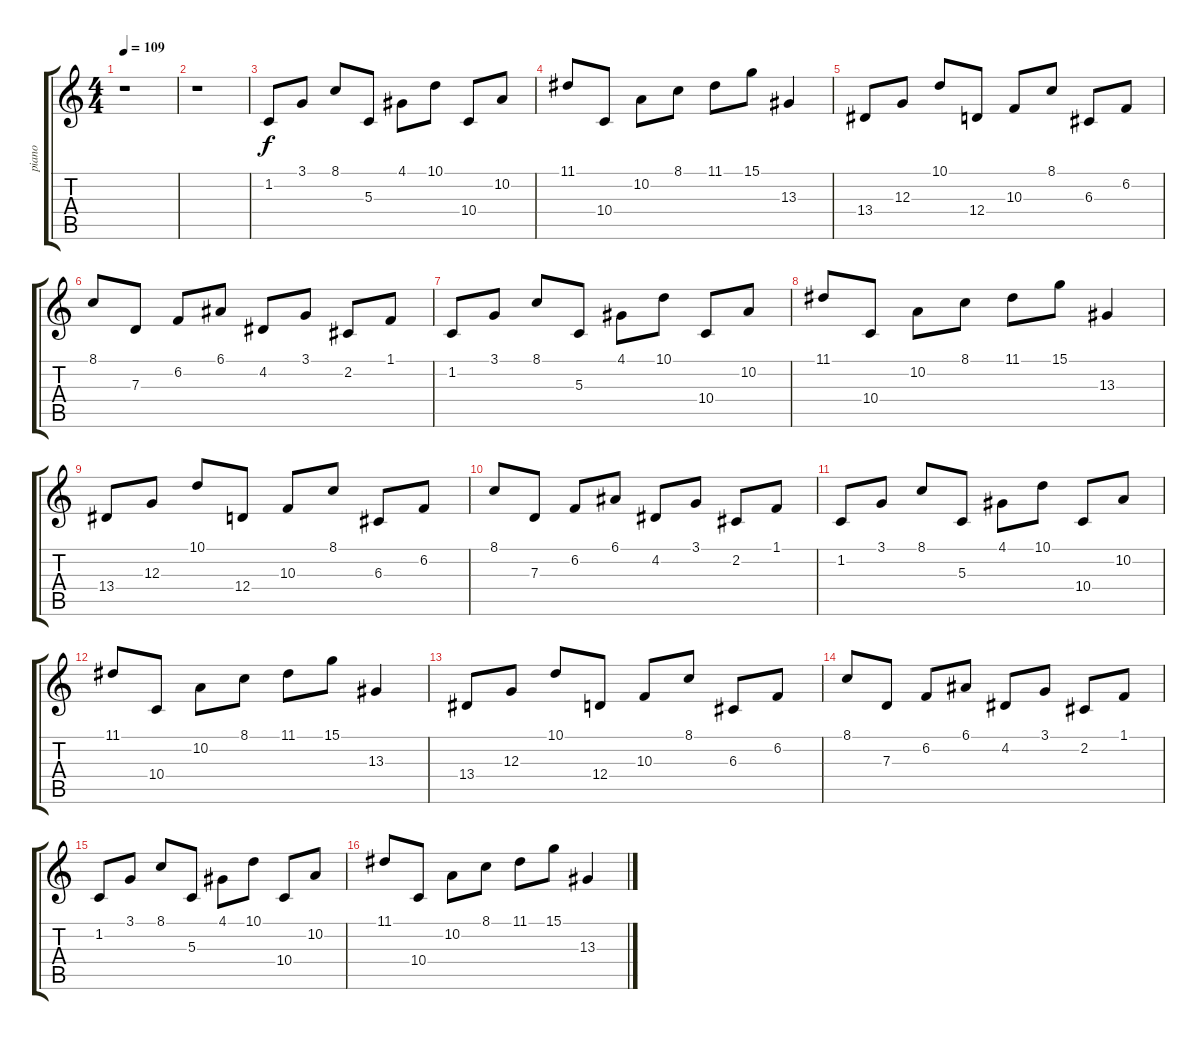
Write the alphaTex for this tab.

\track ("piano" "piano") {instrument brightacousticpiano}
\staff {score tabs}
\tuning (E4 B3 G3 D3 A2 E2) {hide}
\ts (4 4)
\tempo 109
\clef g2
\ks c
r.1{dy f} |
r.1 |
1.2.8 3.1.8 8.1.8 5.3.8 4.1.8 10.1.8 10.4.8 10.2.8 |
11.1.8 10.4.8 10.2.8 8.1.8 11.1.8 15.1.8 13.3.4 |
13.4.8 12.3.8 10.1.8 12.4.8 10.3.8 8.1.8 6.3.8 6.2.8 |
8.1.8 7.3.8 6.2.8 6.1.8 4.2.8 3.1.8 2.2.8 1.1.8 |
1.2.8 3.1.8 8.1.8 5.3.8 4.1.8 10.1.8 10.4.8 10.2.8 |
11.1.8 10.4.8 10.2.8 8.1.8 11.1.8 15.1.8 13.3.4 |
13.4.8 12.3.8 10.1.8 12.4.8 10.3.8 8.1.8 6.3.8 6.2.8 |
8.1.8 7.3.8 6.2.8 6.1.8 4.2.8 3.1.8 2.2.8 1.1.8 |
1.2.8 3.1.8 8.1.8 5.3.8 4.1.8 10.1.8 10.4.8 10.2.8 |
11.1.8 10.4.8 10.2.8 8.1.8 11.1.8 15.1.8 13.3.4 |
13.4.8 12.3.8 10.1.8 12.4.8 10.3.8 8.1.8 6.3.8 6.2.8 |
8.1.8 7.3.8 6.2.8 6.1.8 4.2.8 3.1.8 2.2.8 1.1.8 |
1.2.8 3.1.8 8.1.8 5.3.8 4.1.8 10.1.8 10.4.8 10.2.8 |
11.1.8 10.4.8 10.2.8 8.1.8 11.1.8 15.1.8 13.3.4
